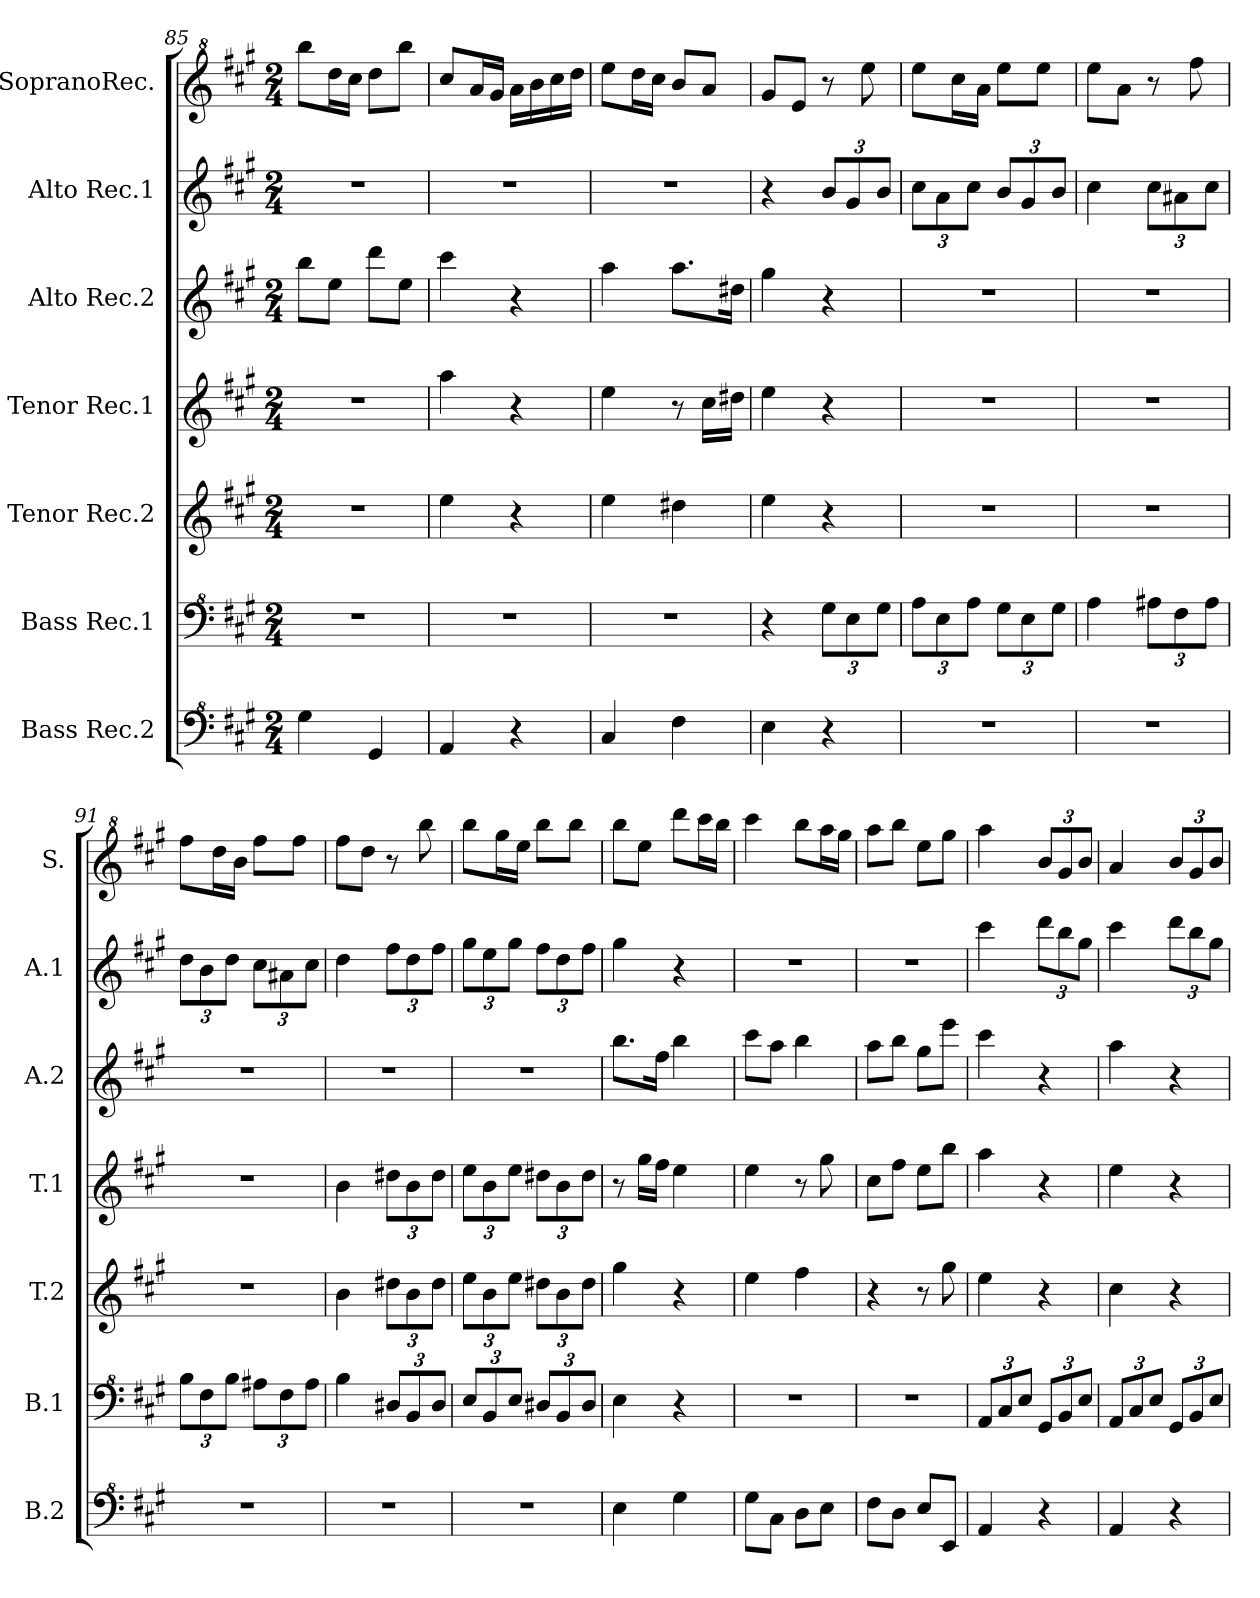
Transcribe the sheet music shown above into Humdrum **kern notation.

**kern	**kern	**kern	**kern	**kern	**kern	**kern
*part7	*part6	*part5	*part4	*part3	*part2	*part1
*staff7	*staff6	*staff5	*staff4	*staff3	*staff2	*staff1
*I"Bass Rec.2	*I"Bass Rec.1	*I"Tenor Rec.2	*I"Tenor Rec.1	*I"Alto Rec.2	*I"Alto Rec.1	*I"SopranoRec.
*I'B.2	*I'B.1	*I'T.2	*I'T.1	*I'A.2	*I'A.1	*I'S.
*clefF^4	*clefF^4	*clefG2	*clefG2	*clefG2	*clefG2	*clefG^2
*k[f#c#g#]	*k[f#c#g#]	*k[f#c#g#]	*k[f#c#g#]	*k[f#c#g#]	*k[f#c#g#]	*k[f#c#g#]
*M2/4	*M2/4	*M2/4	*M2/4	*M2/4	*M2/4	*M2/4
=85	=85	=85	=85	=85	=85	=85
4g#\	2r	2r	2r	8bb\L	2r	8bbb\L
.	.	.	.	8ee\J	.	16ddd\L
.	.	.	.	.	.	16ccc#\JJ
4G#/	.	.	.	8ddd\L	.	8ddd\L
.	.	.	.	8ee\J	.	8bbb\J
=86	=86	=86	=86	=86	=86	=86
4A/	2r	4ee\	4aa\	4ccc#\	2r	8ccc#/L
.	.	.	.	.	.	16aa/L
.	.	.	.	.	.	16gg#/JJ
4r	.	4r	4r	4r	.	16aa\LL
.	.	.	.	.	.	16bb\
.	.	.	.	.	.	16ccc#\
.	.	.	.	.	.	16ddd\JJ
=87	=87	=87	=87	=87	=87	=87
4c#/	2r	4ee\	4ee\	4aa\	2r	8eee\L
.	.	.	.	.	.	16ddd\L
.	.	.	.	.	.	16ccc#\JJ
4f#\	.	4dd#X\	8r	8.aa\L	.	8bb/L
.	.	.	16cc#\LL	.	.	8aa/J
.	.	.	16dd#X\JJ	16dd#X\Jk	.	.
=88	=88	=88	=88	=88	=88	=88
4e\	4r	4ee\	4ee\	4gg#\	4r	8gg#/L
.	.	.	.	.	.	8ee/J
*	*Xbrackettup	*	*	*	*Xbrackettup	*
4r	12g#\L	4r	4r	4r	12b/L	8r
.	12e\	.	.	.	12g#/	.
.	.	.	.	.	.	8eee\
.	12g#\J	.	.	.	12b/J	.
=89	=89	=89	=89	=89	=89	=89
2r	12a\L	2r	2r	2r	12cc#\L	8eee\L
.	12e\	.	.	.	12a\	.
.	.	.	.	.	.	16ccc#\L
.	12a\J	.	.	.	12cc#\J	.
.	.	.	.	.	.	16aa\JJ
.	12g#\L	.	.	.	12b/L	8eee\L
.	12e\	.	.	.	12g#/	.
.	.	.	.	.	.	8eee\J
.	12g#\J	.	.	.	12b/J	.
!!LO:LB:g=z
=90	=90	=90	=90	=90	=90	=90
2r	4a\	2r	2r	2r	4cc#\	8eee\L
.	.	.	.	.	.	8aa\J
.	12a#X\L	.	.	.	12cc#\L	8r
.	12f#\	.	.	.	12a#X\	.
.	.	.	.	.	.	8fff#\
.	12a#\J	.	.	.	12cc#\J	.
=91	=91	=91	=91	=91	=91	=91
2r	12b\L	2r	2r	2r	12dd\L	8fff#\L
.	12f#\	.	.	.	12b\	.
.	.	.	.	.	.	16ddd\L
.	12b\J	.	.	.	12dd\J	.
.	.	.	.	.	.	16bb\JJ
.	12a#X\L	.	.	.	12cc#\L	8fff#\L
.	12f#\	.	.	.	12a#X\	.
.	.	.	.	.	.	8fff#\J
.	12a#\J	.	.	.	12cc#\J	.
=92	=92	=92	=92	=92	=92	=92
2r	4b\	4b\	4b\	2r	4dd\	8fff#\L
.	.	.	.	.	.	8ddd\J
*	*	*Xbrackettup	*Xbrackettup	*	*	*
.	12d#X/L	12dd#X\L	12dd#X\L	.	12ff#\L	8r
.	12B/	12b\	12b\	.	12dd\	.
.	.	.	.	.	.	8bbb\
.	12d#/J	12dd#\J	12dd#\J	.	12ff#\J	.
=93	=93	=93	=93	=93	=93	=93
2r	12e/L	12ee\L	12ee\L	2r	12gg#\L	8bbb\L
.	12B/	12b\	12b\	.	12ee\	.
.	.	.	.	.	.	16ggg#\L
.	12e/J	12ee\J	12ee\J	.	12gg#\J	.
.	.	.	.	.	.	16eee\JJ
.	12d#X/L	12dd#X\L	12dd#X\L	.	12ff#\L	8bbb\L
.	12B/	12b\	12b\	.	12dd\	.
.	.	.	.	.	.	8bbb\J
.	12d#/J	12dd#\J	12dd#\J	.	12ff#\J	.
=94	=94	=94	=94	=94	=94	=94
4e\	4e\	4gg#\	8r	8.bb\L	4gg#\	8bbb\L
.	.	.	16gg#\LL	.	.	8eee\J
.	.	.	16ff#\JJ	16ff#\Jk	.	.
4g#\	4r	4r	4ee\	4bb\	4r	8dddd\L
.	.	.	.	.	.	16cccc#\L
.	.	.	.	.	.	16bbb\JJ
=95	=95	=95	=95	=95	=95	=95
8g#\L	2r	4ee\	4ee\	8ccc#\L	2r	4cccc#\
8c#\J	.	.	.	8aa\J	.	.
8d\L	.	4ff#\	8r	4bb\	.	8bbb\L
8e\J	.	.	8gg#\	.	.	16aaa\L
.	.	.	.	.	.	16ggg#\JJ
=96	=96	=96	=96	=96	=96	=96
8f#\L	2r	4r	8cc#\L	8aa\L	2r	8aaa\L
8d\J	.	.	8ff#\J	8bb\J	.	8bbb\J
8e/L	.	8r	8ee\L	8gg#\L	.	8eee\L
8E/J	.	8gg#\	8bb\J	8eee\J	.	8ggg#\J
=97	=97	=97	=97	=97	=97	=97
4A/	12A/L	4ee\	4aa\	4ccc#\	4ccc#\	4aaa\
.	12c#/	.	.	.	.	.
.	12e/J	.	.	.	.	.
*	*	*	*	*	*	*Xbrackettup
4r	12G#/L	4r	4r	4r	12ddd\L	12bb/L
.	12B/	.	.	.	12bb\	12gg#/
.	12e/J	.	.	.	12gg#\J	12bb/J
=98	=98	=98	=98	=98	=98	=98
4A/	12A/L	4cc#\	4ee\	4aa\	4ccc#\	4aa/
.	12c#/	.	.	.	.	.
.	12e/J	.	.	.	.	.
4r	12G#/L	4r	4r	4r	12ddd\L	12bb/L
.	12B/	.	.	.	12bb\	12gg#/
.	12e/J	.	.	.	12gg#\J	12bb/J
=	=	=	=	=	=	=
*-	*-	*-	*-	*-	*-	*-
